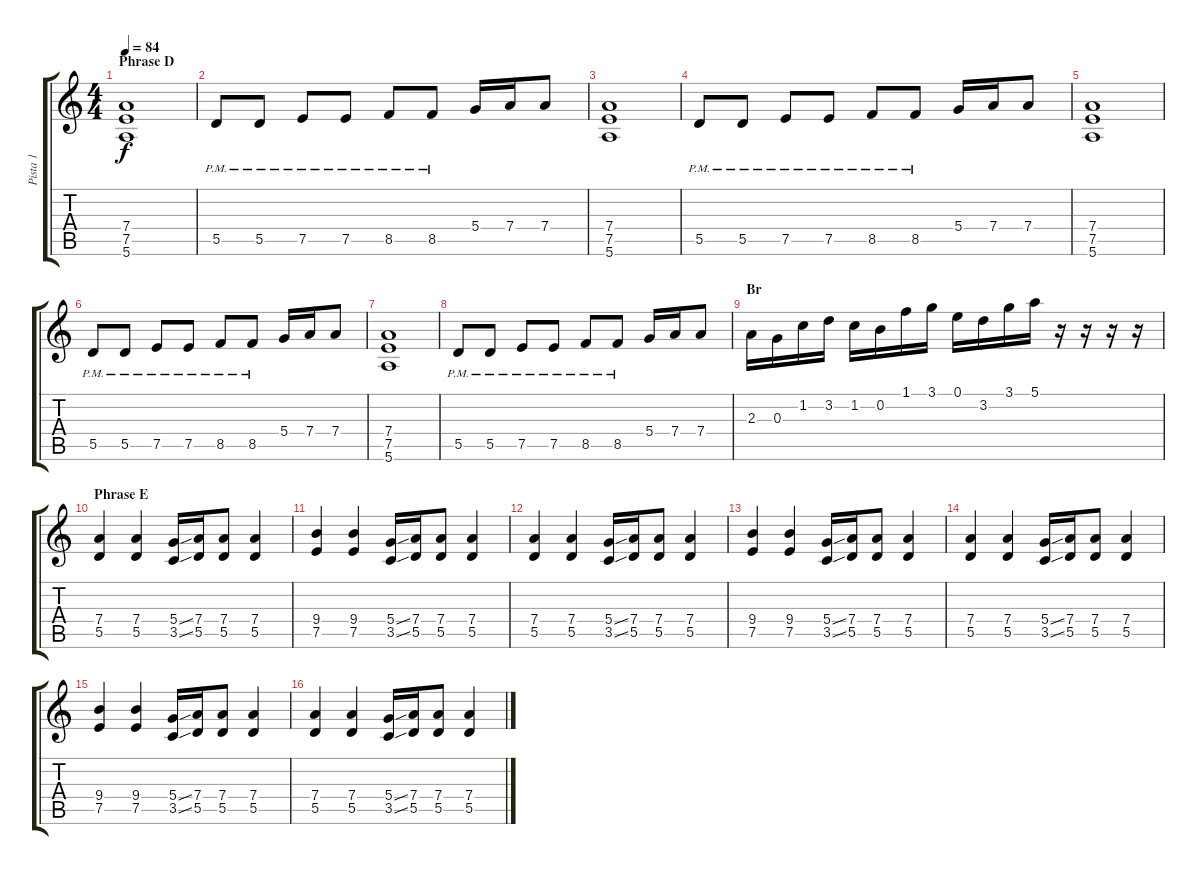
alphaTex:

\track ("Pista 1" "Pista 1") {instrument distortionguitar}
\staff {score tabs}
\tuning (E4 B3 G3 D3 A2 E2) {hide}
\ts (4 4)
\section ("" "Phrase D")
\tempo 84
\clef g2
\ks c
(7.4 7.5 5.6).1{dy f} |
5.5{pm}.8 5.5{pm}.8 7.5{pm}.8 7.5{pm}.8 8.5{pm}.8 8.5{pm}.8 5.4.16 7.4.16 7.4.8 |
(7.4 7.5 5.6).1 |
5.5{pm}.8 5.5{pm}.8 7.5{pm}.8 7.5{pm}.8 8.5{pm}.8 8.5{pm}.8 5.4.16 7.4.16 7.4.8 |
(7.4 7.5 5.6).1 |
5.5{pm}.8 5.5{pm}.8 7.5{pm}.8 7.5{pm}.8 8.5{pm}.8 8.5{pm}.8 5.4.16 7.4.16 7.4.8 |
(7.4 7.5 5.6).1 |
5.5{pm}.8 5.5{pm}.8 7.5{pm}.8 7.5{pm}.8 8.5{pm}.8 8.5{pm}.8 5.4.16 7.4.16 7.4.8 |
\section ("" "Br")
2.3.16 0.3.16 1.2.16 3.2.16 1.2.16 0.2.16 1.1.16 3.1.16 0.1.16 3.2.16 3.1.16 5.1.16 r.16 r.16 r.16 r.16 |
\section ("" "Phrase E")
(7.4 5.5).4 (7.4 5.5).4 (5.4{ss} 3.5{ss}).16 (7.4 5.5).16 (7.4 5.5).8 (7.4 5.5).4 |
(9.4 7.5).4 (9.4 7.5).4 (5.4{ss} 3.5{ss}).16 (7.4 5.5).16 (7.4 5.5).8 (7.4 5.5).4 |
(7.4 5.5).4 (7.4 5.5).4 (5.4{ss} 3.5{ss}).16 (7.4 5.5).16 (7.4 5.5).8 (7.4 5.5).4 |
(9.4 7.5).4 (9.4 7.5).4 (5.4{ss} 3.5{ss}).16 (7.4 5.5).16 (7.4 5.5).8 (7.4 5.5).4 |
(7.4 5.5).4 (7.4 5.5).4 (5.4{ss} 3.5{ss}).16 (7.4 5.5).16 (7.4 5.5).8 (7.4 5.5).4 |
(9.4 7.5).4 (9.4 7.5).4 (5.4{ss} 3.5{ss}).16 (7.4 5.5).16 (7.4 5.5).8 (7.4 5.5).4 |
(7.4 5.5).4 (7.4 5.5).4 (5.4{ss} 3.5{ss}).16 (7.4 5.5).16 (7.4 5.5).8 (7.4 5.5).4
